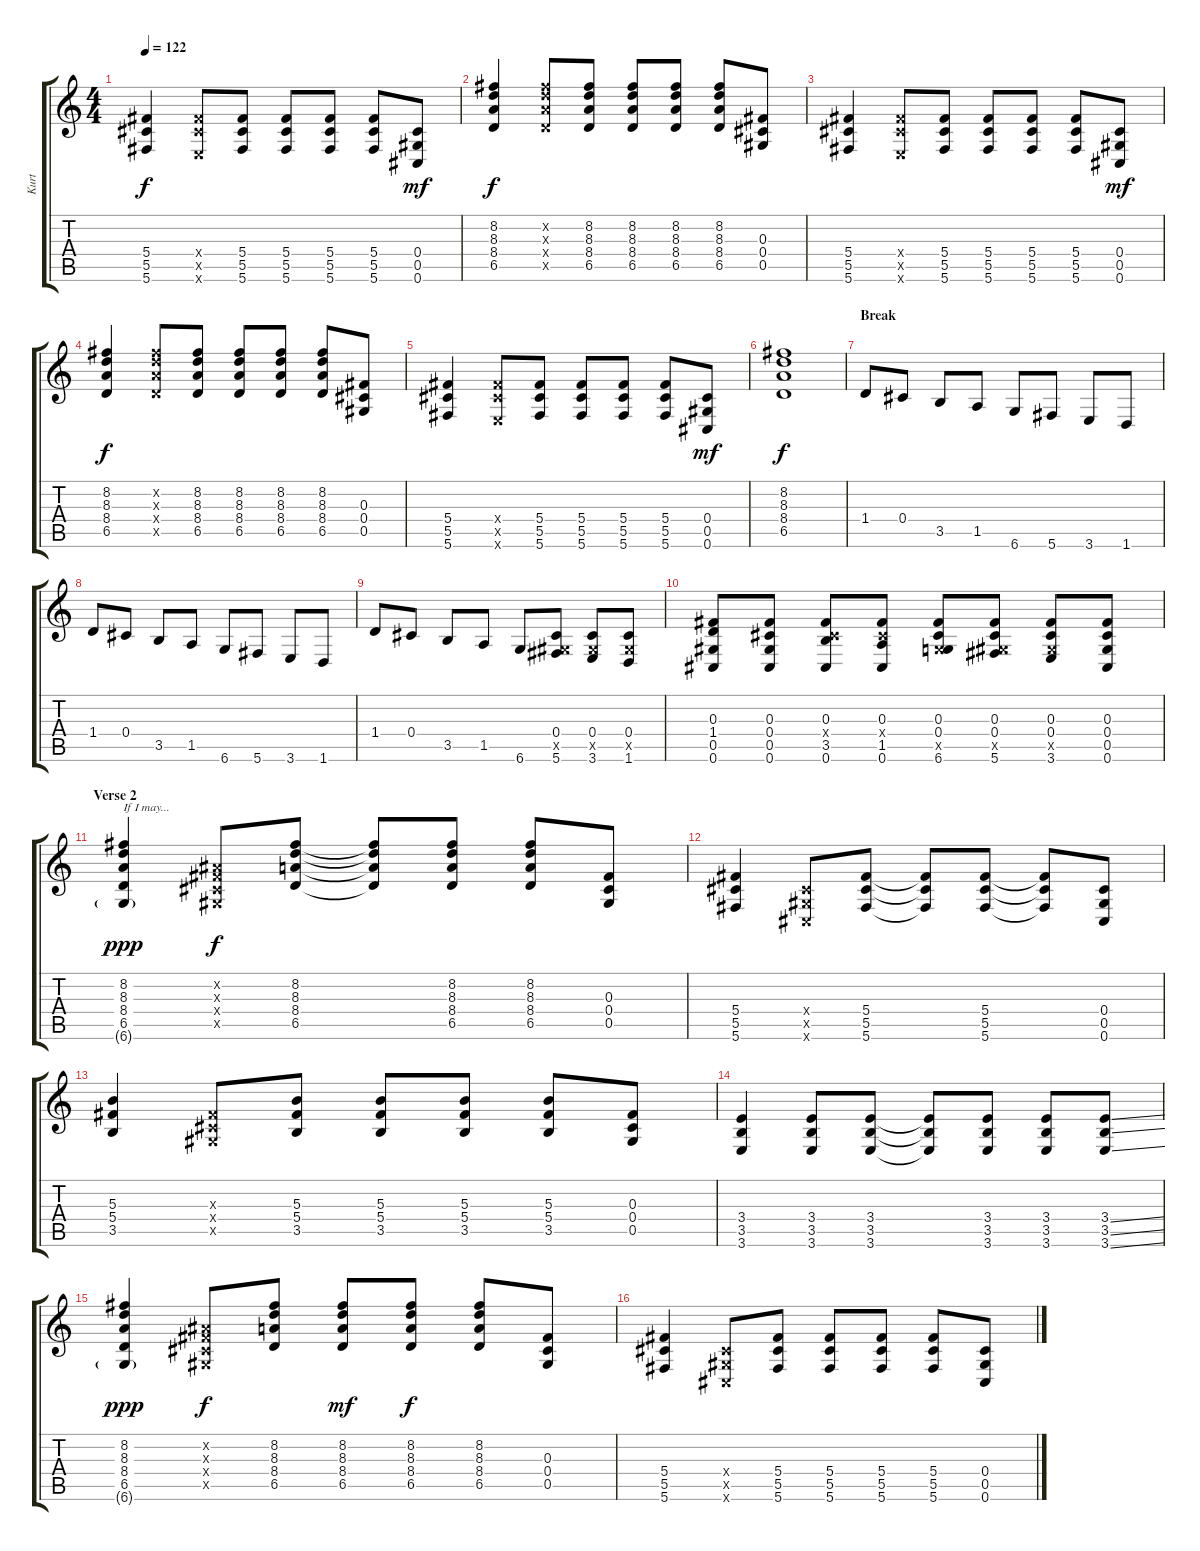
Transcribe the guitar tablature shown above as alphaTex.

\track ("Kurt" "Kurt") {instrument acousticguitarsteel}
\staff {score tabs}
\tuning (Eb4 Bb3 Gb3 Db3 Ab2 Db2) {hide}
\ts (4 4)
\tempo 122
\clef g2
\ks c
(5.4 5.5 5.6).4{dy f} (5.4{x} 5.5{x} 3.6{x}).8 (5.4 5.5 5.6).8 (5.4 5.5 5.6).8 (5.4 5.5 5.6).8 (5.4 5.5 5.6).8 (0.4 0.5 0.6).8{dy mf} |
(8.2 8.3 8.4 6.5).4{dy f} (8.2{x} 8.3{x} 8.4{x} 6.5{x}).8 (8.2 8.3 8.4 6.5).8 (8.2 8.3 8.4 6.5).8 (8.2 8.3 8.4 6.5).8 (8.2 8.3 8.4 6.5).8 (0.3 0.4 0.5).8 |
(5.4 5.5 5.6).4 (5.4{x} 5.5{x} 3.6{x}).8 (5.4 5.5 5.6).8 (5.4 5.5 5.6).8 (5.4 5.5 5.6).8 (5.4 5.5 5.6).8 (0.4 0.5 0.6).8{dy mf} |
(8.2 8.3 8.4 6.5).4{dy f} (8.2{x} 8.3{x} 8.4{x} 6.5{x}).8 (8.2 8.3 8.4 6.5).8 (8.2 8.3 8.4 6.5).8 (8.2 8.3 8.4 6.5).8 (8.2 8.3 8.4 6.5).8 (0.3 0.4 0.5).8 |
(5.4 5.5 5.6).4 (5.4{x} 5.5{x} 3.6{x}).8 (5.4 5.5 5.6).8 (5.4 5.5 5.6).8 (5.4 5.5 5.6).8 (5.4 5.5 5.6).8 (0.4 0.5 0.6).8{dy mf} |
(8.2 8.3 8.4 6.5).1{dy f} |
\section ("" "Break")
1.4.8 0.4.8 3.5.8 1.5.8 6.6.8 5.6.8 3.6.8 1.6.8 |
1.4.8 0.4.8 3.5.8 1.5.8 6.6.8 5.6.8 3.6.8 1.6.8 |
1.4.8 0.4.8 3.5.8 1.5.8 6.6.8 (0.4 0.5{x} 5.6).8 (0.4 0.5{x} 3.6).8 (0.4 0.5{x} 1.6).8 |
(0.3 1.4 0.5 0.6).8 (0.3 0.4 0.5 0.6).8 (0.3 0.4{x} 3.5 0.6).8 (0.3 0.4{x} 1.5 0.6).8 (0.3 0.4 0.5{x} 6.6).8 (0.3 0.4 0.5{x} 5.6).8 (0.3 0.4 0.5{x} 3.6).8 (0.3 0.4 0.5 0.6).8 |
\section ("" "Verse 2")
(8.2 8.3 8.4 6.5 6.6{g}).4{txt "If I may..." dy ppp} (0.2{x} 0.3{x} 0.4{x} 0.5{x}).8{dy f} (8.2 8.3 8.4 6.5).8 (8.2{t} 8.3{t} 8.4{t} 6.5{t}).8 (8.2 8.3 8.4 6.5).8 (8.2 8.3 8.4 6.5).8 (0.3 0.4 0.5).8 |
(5.4 5.5 5.6).4 (0.4{x} 0.5{x} 0.6{x}).8 (5.4 5.5 5.6).8 (5.4{t} 5.5{t} 5.6{t}).8 (5.4 5.5 5.6).8 (5.4{t} 5.5{t} 5.6{t}).8 (0.4 0.5 0.6).8 |
(5.3 5.4 3.5).4 (0.3{x} 0.4{x} 0.5{x}).8 (5.3 5.4 3.5).8 (5.3 5.4 3.5).8 (5.3 5.4 3.5).8 (5.3 5.4 3.5).8 (0.3 0.4 0.5).8 |
(3.4 3.5 3.6).4 (3.4 3.5 3.6).8 (3.4 3.5 3.6).8 (3.4{t} 3.5{t} 3.6{t}).8 (3.4 3.5 3.6).8 (3.4 3.5 3.6).8 (3.4{ss} 3.5{ss} 3.6{ss}).8 |
(8.2 8.3 8.4 6.5 6.6{g}).4{dy ppp} (0.2{x} 0.3{x} 0.4{x} 0.5{x}).8{dy f} (8.2 8.3 8.4 6.5).8 (8.2 8.3 8.4 6.5).8{dy mf} (8.2 8.3 8.4 6.5).8{dy f} (8.2 8.3 8.4 6.5).8 (0.3 0.4 0.5).8 |
(5.4 5.5 5.6).4 (0.4{x} 0.5{x} 0.6{x}).8 (5.4 5.5 5.6).8 (5.4 5.5 5.6).8 (5.4 5.5 5.6).8 (5.4 5.5 5.6).8 (0.4 0.5 0.6).8
